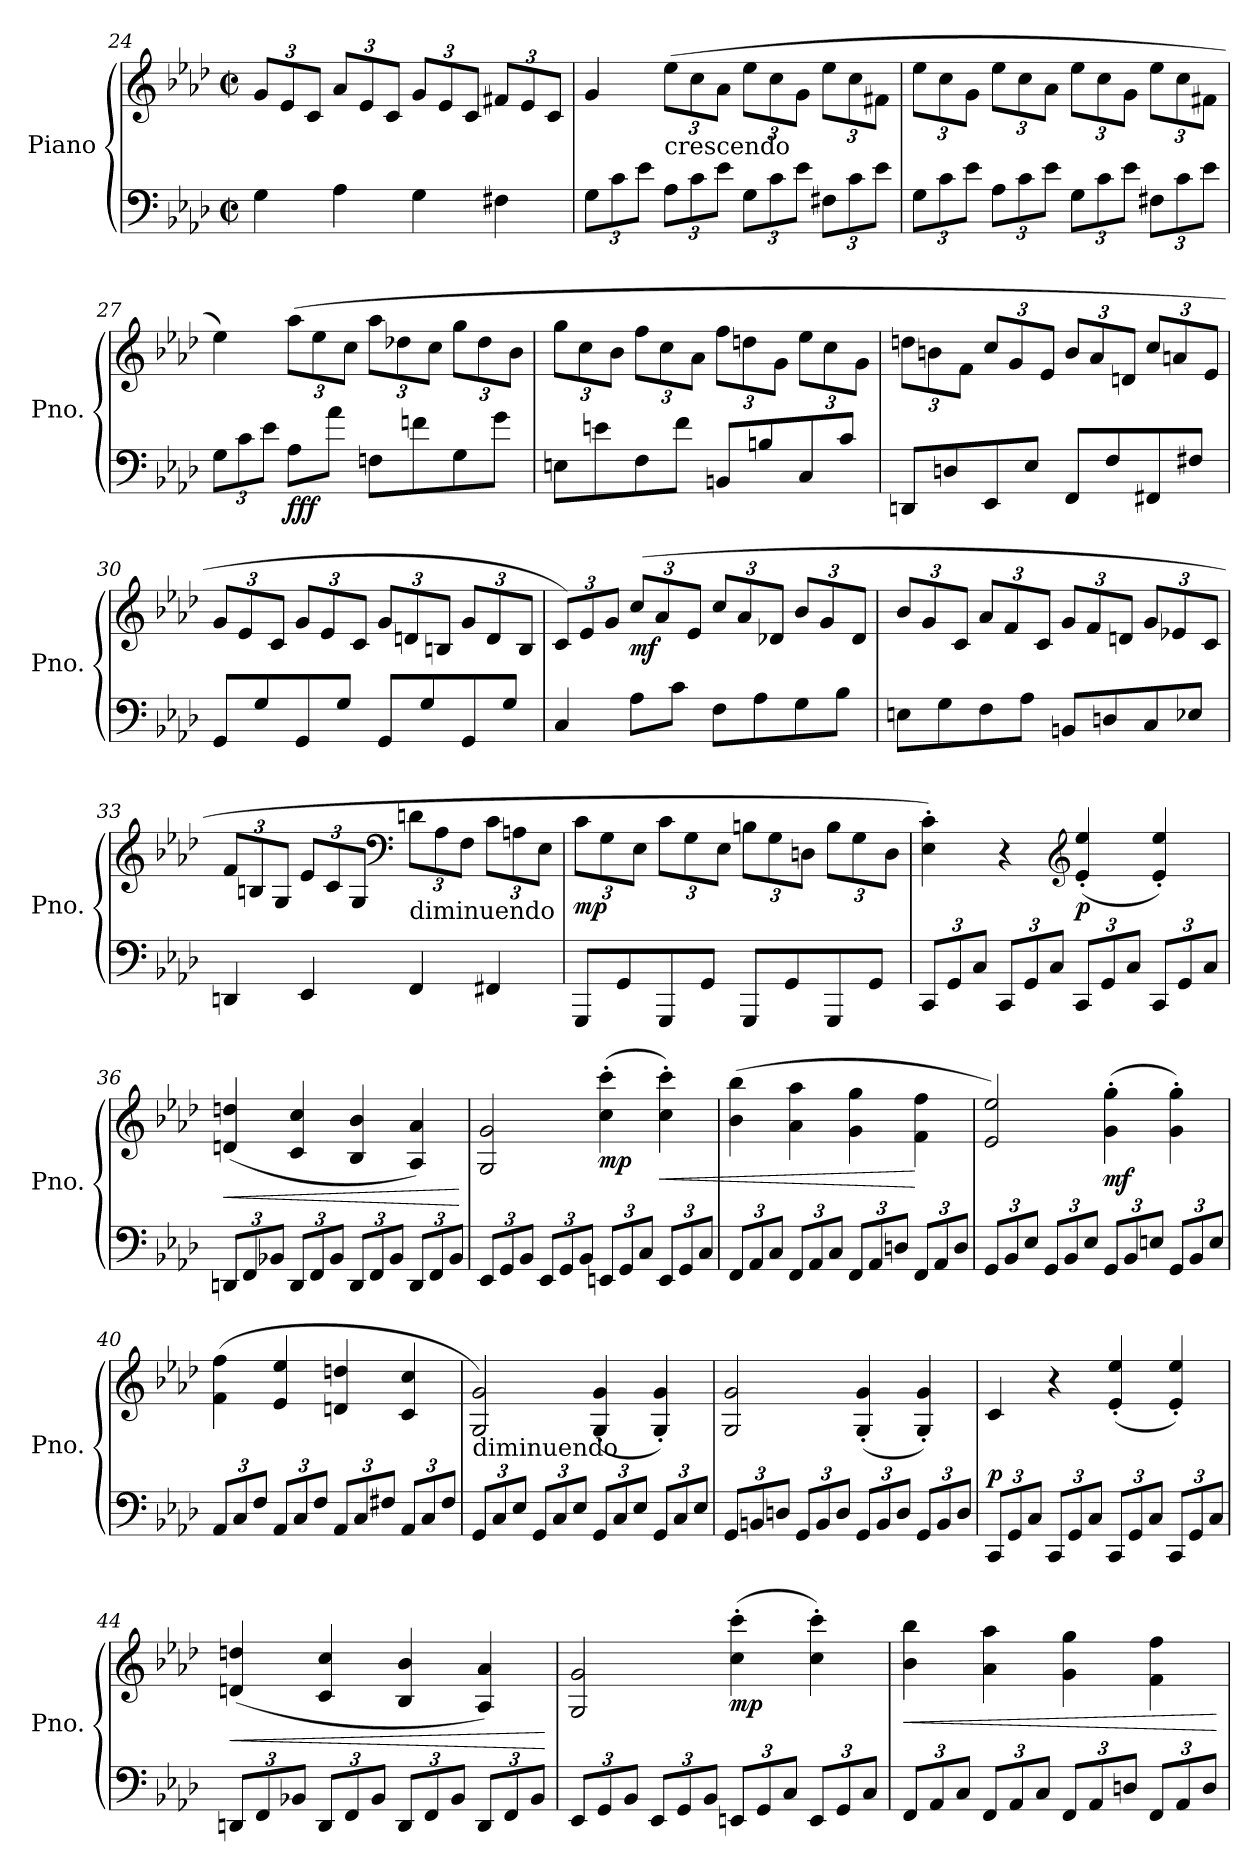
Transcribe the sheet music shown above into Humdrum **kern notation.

**kern	**kern	**dynam
*part1	*part1	*part1
*staff2	*staff1	*staff1/2
*I"Piano	*	*
*I'Pno.	*	*
!!LO:PB:g=z
*clefF4	*clefG2	*
*k[b-e-a-d-]	*k[b-e-a-d-]	*
*A-:	*A-:	*
*M2/2	*M2/2	*
*met(c|)	*met(c|)	*
*	*Xbrackettup	*
=24	=24	=24
4G\	12g/L	.
.	12e-/	.
.	12c/J	.
4A-\	12a-/L	.
.	12e-/	.
.	12c/J	.
4G\	12g/L	.
.	12e-/	.
.	12c/J	.
4F#X\	12f#X/L	.
.	12e-/	.
.	12c/J	.
=25	=25	=25
*Xbrackettup	*	*
12G\L	4g/	.
12c\	.	.
12e-\J	.	.
!	!LO:TX:b:t=crescendo	!
12A-\L	(12ee-\L	.
12c\	12cc\	.
12e-\J	12a-\J	.
12G\L	12ee-\L	.
12c\	12cc\	.
12e-\J	12g\J	.
12F#X\L	12ee-\L	.
12c\	12cc\	.
12e-\J	12f#X\J	.
=26	=26	=26
12G\L	12ee-\L	.
12c\	12cc\	.
12e-\J	12g\J	.
12A-\L	12ee-\L	.
12c\	12cc\	.
12e-\J	12a-\J	.
12G\L	12ee-\L	.
12c\	12cc\	.
12e-\J	12g\J	.
12F#X\L	12ee-\L	.
12c\	12cc\	.
12e-\J	12f#X\J	.
!!LO:LB:g=z
=27	=27	=27
12G\L	4ee-\)	.
12c\	.	.
12e-\J	.	.
!	!	!LO:DY:b=2
!	!	!LO:DY:n=1:b
8A-\L	(12aa-\L	ff f
.	12ee-\	.
8a-\J	.	.
.	12cc\J	.
8Fn\L	12aa-\L	.
.	12dd-X\	.
8fn\	.	.
.	12cc\J	.
8G\	12gg\L	.
.	12dd-\	.
8g\J	.	.
.	12b-\J	.
=28	=28	=28
8En\L	12gg\L	.
.	12cc\	.
8en\	.	.
.	12b-\J	.
8F\	12ff\L	.
.	12cc\	.
8f\J	.	.
.	12a-\J	.
8BBn/L	12ff\L	.
.	12ddn\	.
8Bn/	.	.
.	12g\J	.
8C/	12ee-\L	.
.	12cc\	.
8c/J	.	.
.	12g\J	.
=29	=29	=29
8DDn/L	12ddn\L	.
.	12bn\	.
8Dn/	.	.
.	12f\J	.
8EE-/	12cc/L	.
.	12g/	.
8E-/J	.	.
.	12e-/J	.
8FF/L	12b/L	.
.	12a-/	.
8F/	.	.
.	12dn/J	.
8FF#X/	12cc/L	.
.	12an/	.
8F#X/J	.	.
.	12e-/J	.
!!LO:LB:g=z
=30	=30	=30
8GG/L	12g/L	.
.	12e-/	.
8G/	.	.
.	12c/J	.
8GG/	12g/L	.
.	12e-/	.
8G/J	.	.
.	12c/J	.
8GG/L	12g/L	.
.	12dn/	.
8G/	.	.
.	12Bn/J	.
8GG/	12g/L	.
.	12d/	.
8G/J	.	.
.	12B/J	.
=31	=31	=31
4C/	12c/L)	.
.	12e-/	.
.	12g/J	.
!	!	!LO:DY:b
8A-\L	(12cc/L	mf
.	12a-/	.
8c\J	.	.
.	12e-/J	.
8F\L	12cc/L	.
.	12a-/	.
8A-\	.	.
.	12d-X/J	.
8G\	12b-/L	.
.	12g/	.
8B-\J	.	.
.	12d-/J	.
=32	=32	=32
8En\L	12b-/L	.
.	12g/	.
8G\	.	.
.	12c/J	.
8F\	12a-/L	.
.	12f/	.
8A-\J	.	.
.	12c/J	.
8BBn/L	12g/L	.
.	12f/	.
8Dn/	.	.
.	12dn/J	.
8C/	12g/L	.
.	12e-X/	.
8E-X/J	.	.
.	12c/J	.
!!LO:LB:g=z
=33	=33	=33
4DDn/	12f/L	.
.	12Bn/	.
.	12G/J	.
4EE-/	12e-/L	.
.	12c/	.
.	12G/J	.
*	*clefF4	*
!	!LO:TX:b:t=diminuendo	!
4FF/	12dn\L	.
.	12A-\	.
.	12F\J	.
4FF#X/	12c\L	.
.	12An\	.
.	12E-\J	.
=34	=34	=34
!	!	!LO:DY:b
8GGG/L	12c\L	mp
.	12G\	.
8GG/	.	.
.	12E-\J	.
8GGG/	12c\L	.
.	12G\	.
8GG/J	.	.
.	12E-\J	.
8GGG/L	12Bn\L	.
.	12G\	.
8GG/	.	.
.	12Dn\J	.
8GGG/	12B\L	.
.	12G\	.
8GG/J	.	.
.	12D\J	.
=35	=35	=35
12CC/L	4E-\' 4c\')	.
12GG/	.	.
12C/J	.	.
12CC/L	4r	.
12GG/	.	.
12C/J	.	.
*	*clefG2	*
!	!	!LO:DY:b
12CC/L	(4e-/' 4ee-/'	p
12GG/	.	.
12C/J	.	.
12CC/L	4e-/' 4ee-/')	.
12GG/	.	.
12C/J	.	.
!!LO:LB:g=z
=36	=36	=36
!	!	!LO:HP:b
12DDn/L	(4dn/ 4ddn/	<
12FF/	.	.
12BB-X/J	.	.
12DD/L	4c/ 4cc/	.
12FF/	.	.
12BB-/J	.	.
12DD/L	4B-/ 4b-/	.
12FF/	.	.
12BB-/J	.	.
12DD/L	4A-/ 4a-/)	.
12FF/	.	.
12BB-/J	.	.
.	.	[
=37	=37	=37
12EE-/L	2G/ 2g/	.
12GG/	.	.
12BB-/J	.	.
12EE-/L	.	.
12GG/	.	.
12BB-/J	.	.
!	!	!LO:DY:b
12EEn/L	(4cc\' 4ccc\'	mp
12GG/	.	.
12C/J	.	.
!	!	!LO:HP:b
12EE/L	4cc\' 4ccc\')	<
12GG/	.	.
12C/J	.	.
=38	=38	=38
12FF/L	(4b-\ 4bb-\	.
12AA-/	.	.
12C/J	.	.
12FF/L	4a-\ 4aa-\	.
12AA-/	.	.
12C/J	.	.
12FF/L	4g\ 4gg\	.
12AA-/	.	.
12Dn/J	.	.
12FF/L	4f\ 4ff\	[
12AA-/	.	.
12D/J	.	.
!!LO:LB:g=z
=39	=39	=39
12GG/L	2e-/ 2ee-/)	.
12BB-/	.	.
12E-/J	.	.
12GG/L	.	.
12BB-/	.	.
12E-/J	.	.
!	!	!LO:DY:b
12GG/L	(4g\' 4gg\'	mf
12BB-/	.	.
12En/J	.	.
12GG/L	4g\' 4gg\')	.
12BB-/	.	.
12E/J	.	.
=40	=40	=40
12AA-/L	(4f\ 4ff\	.
12C/	.	.
12F/J	.	.
12AA-/L	4e-/ 4ee-/	.
12C/	.	.
12F/J	.	.
12AA-/L	4dn/ 4ddn/	.
12C/	.	.
12F#X/J	.	.
12AA-/L	4c/ 4cc/	.
12C/	.	.
12F#/J	.	.
=41	=41	=41
!	!LO:TX:b:t=diminuendo	!
12GG/L	2G/ 2g/)	.
12C/	.	.
12E-/J	.	.
12GG/L	.	.
12C/	.	.
12E-/J	.	.
12GG/L	(4G/' 4g/'	.
12C/	.	.
12E-/J	.	.
12GG/L	4G/' 4g/')	.
12C/	.	.
12E-/J	.	.
!!LO:PB:g=z
=42	=42	=42
12GG/L	2G/ 2g/	.
12BBn/	.	.
12Dn/J	.	.
12GG/L	.	.
12BB/	.	.
12D/J	.	.
12GG/L	(4G/' 4g/'	.
12BB/	.	.
12D/J	.	.
12GG/L	4G/' 4g/')	.
12BB/	.	.
12D/J	.	.
=43	=43	=43
!	!	!LO:DY:a=2
12CC/L	4c/	p
12GG/	.	.
12C/J	.	.
12CC/L	4r	.
12GG/	.	.
12C/J	.	.
12CC/L	(4e-/' 4ee-/'	.
12GG/	.	.
12C/J	.	.
12CC/L	4e-/' 4ee-/')	.
12GG/	.	.
12C/J	.	.
=44	=44	=44
!	!	!LO:HP:b
12DDn/L	(4dn/ 4ddn/	<
12FF/	.	.
12BB-X/J	.	.
12DD/L	4c/ 4cc/	.
12FF/	.	.
12BB-/J	.	.
12DD/L	4B-/ 4b-/	.
12FF/	.	.
12BB-/J	.	.
12DD/L	4A-/ 4a-/)	.
12FF/	.	.
12BB-/J	.	.
.	.	[
!!LO:LB:g=z
=45	=45	=45
12EE-/L	2G/ 2g/	.
12GG/	.	.
12BB-/J	.	.
12EE-/L	.	.
12GG/	.	.
12BB-/J	.	.
!	!	!LO:DY:b
12EEn/L	(4cc\' 4ccc\'	mp
12GG/	.	.
12C/J	.	.
12EE/L	4cc\' 4ccc\')	.
12GG/	.	.
12C/J	.	.
=46	=46	=46
!	!	!LO:HP:b
12FF/L	4b-\ 4bb-\	<
12AA-/	.	.
12C/J	.	.
12FF/L	4a-\ 4aa-\	.
12AA-/	.	.
12C/J	.	.
12FF/L	4g\ 4gg\	.
12AA-/	.	.
12Dn/J	.	.
12FF/L	4f\ 4ff\	.
12AA-/	.	.
12D/J	.	.
.	.	[
=	=	=
*-	*-	*-
